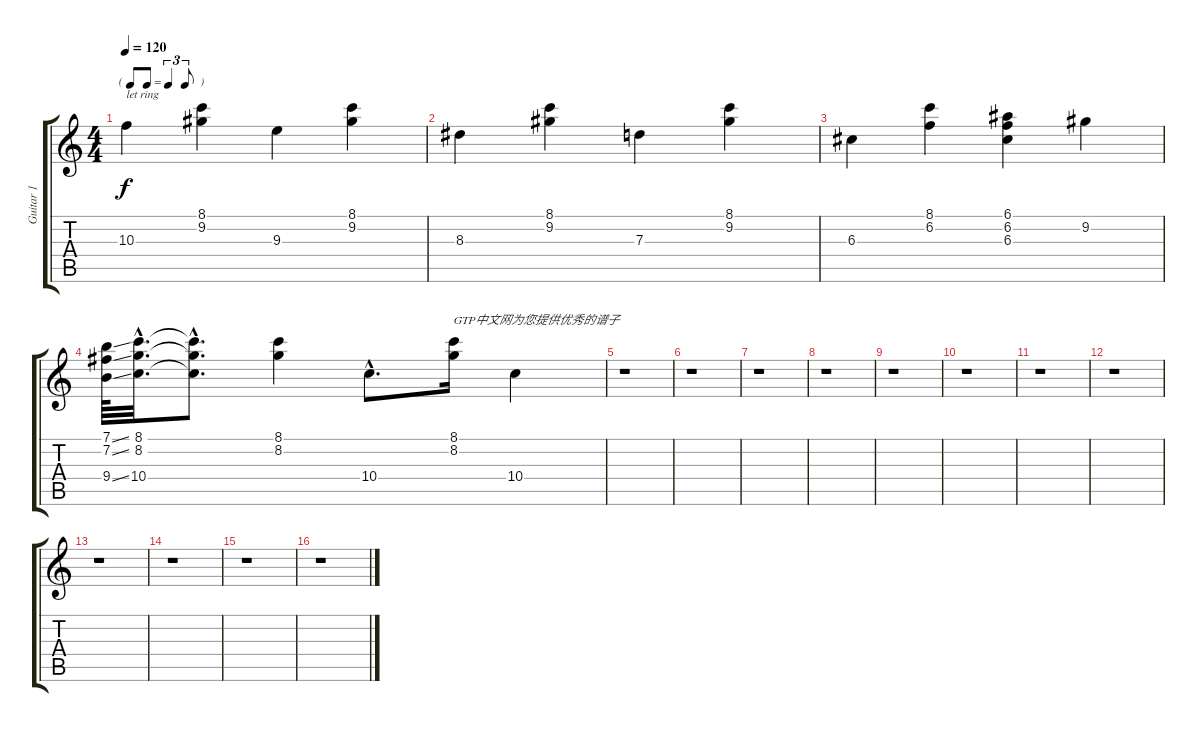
\track ("Guitar 1" "Guitar 1") {instrument acousticguitarsteel}
\staff {score tabs}
\tuning (E4 B3 G3 D3 A2 E2) {hide}
\ts (4 4)
\tf triplet8th
\tempo 120
\clef g2
\ks c
10.3.4{txt "let ring" dy f instrument acousticguitarsteel} (8.1 9.2).4 9.3.4 (8.1 9.2).4 |
8.3.4 (8.1 9.2).4 7.3.4 (8.1 9.2).4 |
6.3.4 (8.1 6.2).4 (6.1 6.2 6.3).4 9.2.4 |
(7.1{ss} 7.2{ss} 9.4{ss}).64 (8.1{hac} 8.2{hac} 10.4{hac}).32{d} (8.1{hac t} 8.2{hac t} 10.4{hac t}).8{d} (8.1 8.2).4 10.4{hac}.8{d} (8.1 8.2).16{txt "GTP中文网为您提供优秀的谱子"} 10.4.4 |
r.1 |
r.1 |
r.1 |
r.1 |
r.1 |
r.1 |
r.1 |
r.1 |
r.1 |
r.1 |
r.1 |
r.1
